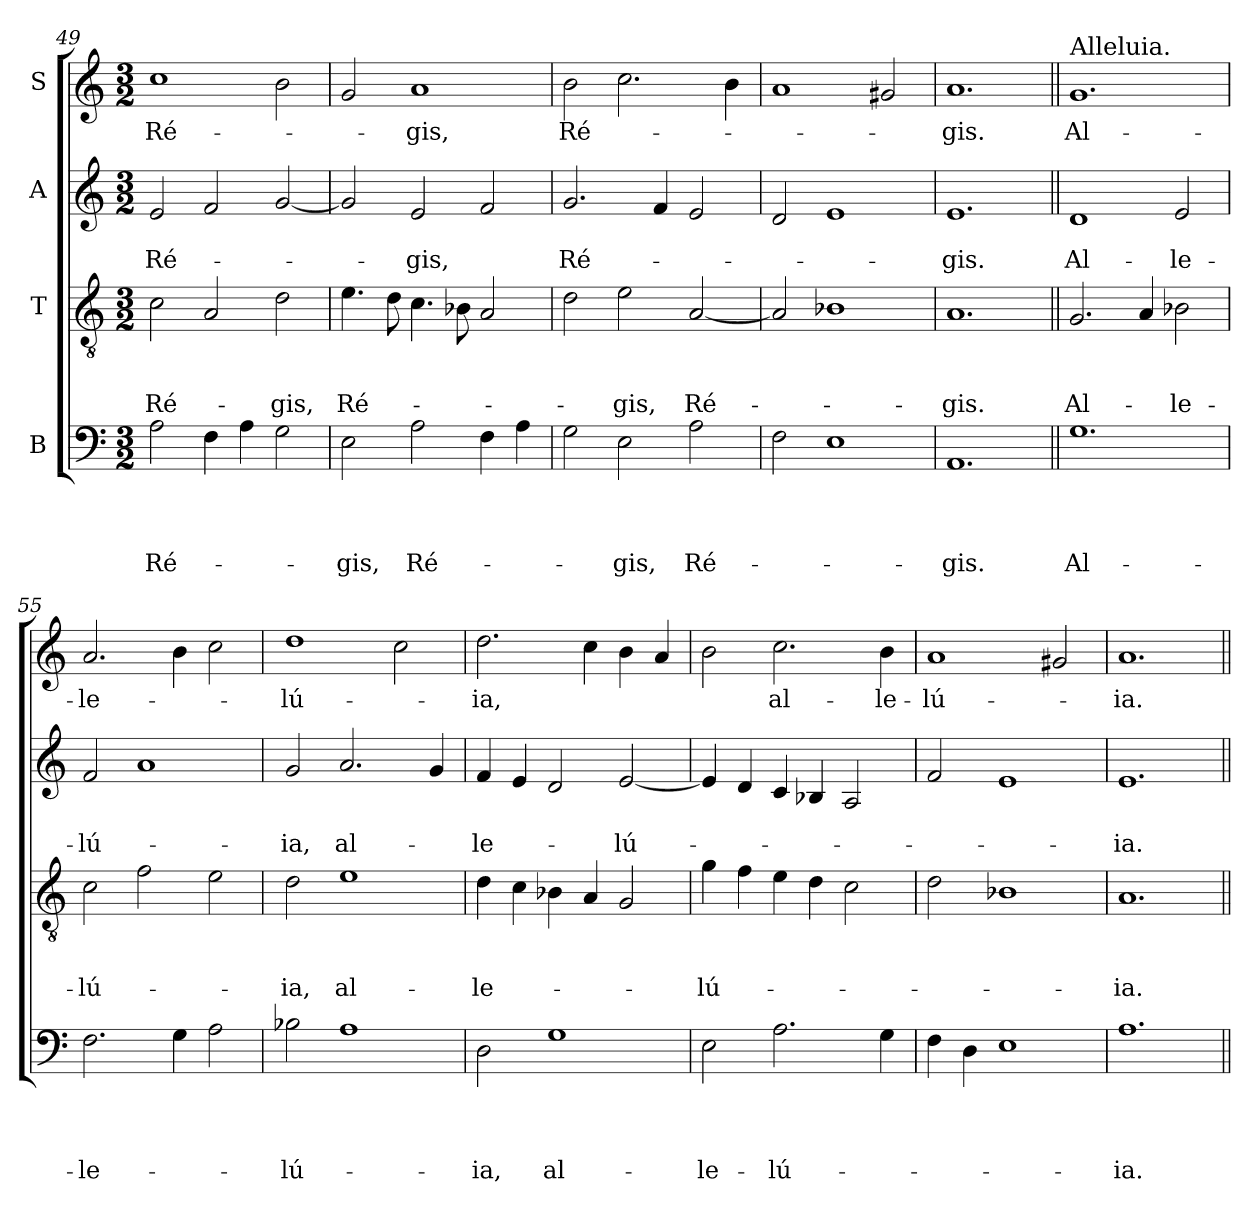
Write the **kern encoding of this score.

**kern	**text	**text	**text	**text	**kern	**text	**text	**text	**kern	**text	**text	**kern	**text
*part4	*part4	*part4	*part4	*part4	*part3	*part3	*part3	*part3	*part2	*part2	*part2	*part1	*part1
*staff4	*staff4	*staff4	*staff4	*staff4	*staff3	*staff3	*staff3	*staff3	*staff2	*staff2	*staff2	*staff1	*staff1
*I"B	*	*	*	*	*I"T	*	*	*	*I"A	*	*	*I"S	*
*clefF4	*	*	*	*	*clefGv2	*	*	*	*clefG2	*	*	*clefG2	*
*k[]	*	*	*	*	*k[]	*	*	*	*k[]	*	*	*k[]	*
*C:	*	*	*	*	*C:	*	*	*	*C:	*	*	*C:	*
*M3/2	*	*	*	*	*M3/2	*	*	*	*M3/2	*	*	*M3/2	*
*Xtuplet	*	*	*	*	*	*	*	*	*	*	*	*	*
=49	=49	=49	=49	=49	=49	=49	=49	=49	=49	=49	=49	=49	=49
!	!	!	!	!LO:LY:b	!	!	!	!	!	!	!	!	!
*	*	*	*	*	*Xtuplet	*	*	*	*	*	*	*	*
!	!	!	!	!	!	!	!	!LO:LY:b	!	!	!	!	!
*	*	*	*	*	*	*	*	*	*Xtuplet	*	*	*	*
!	!	!	!	!	!	!	!	!	!	!	!LO:LY:b	!	!
*	*	*	*	*	*	*	*	*	*	*	*	*Xtuplet	*
!	!	!	!	!	!	!	!	!	!	!	!	!	!LO:LY:b
3A\	.	.	.	Ré-	3c\	.	.	Ré-	3e/	.	Ré-	3%2cc	Ré-
6F\	.	.	.	.	3A/	.	.	.	3f/	.	.	.	.
6A\	.	.	.	.	.	.	.	.	.	.	.	.	.
!	!	!	!	!	!	!	!	!LO:LY:b	!	!	!	!	!
3G\	.	.	.	.	3d\	.	.	-gis,	[3g/	.	.	3b\	.
=50	=50	=50	=50	=50	=50	=50	=50	=50	=50	=50	=50	=50	=50
!	!	!	!	!LO:LY:b	!	!	!	!LO:LY:b	!	!	!	!	!
3E\	.	.	.	-gis,	6.e\	.	.	Ré-	3g/]	.	.	3g/	.
.	.	.	.	.	12d\	.	.	.	.	.	.	.	.
!	!	!	!	!LO:LY:b	!	!	!	!	!	!	!LO:LY:b	!	!LO:LY:b
3A\	.	.	.	Ré-	6.c\	.	.	.	3e/	.	-gis,	3%2a	-gis,
.	.	.	.	.	12B-\	.	.	.	.	.	.	.	.
6F\	.	.	.	.	3A/	.	.	.	3f/	.	.	.	.
6A\	.	.	.	.	.	.	.	.	.	.	.	.	.
=51	=51	=51	=51	=51	=51	=51	=51	=51	=51	=51	=51	=51	=51
!	!	!	!	!	!	!	!	!	!	!	!LO:LY:b	!	!LO:LY:b
3G\	.	.	.	.	3d\	.	.	.	3.g/	.	Ré-	3b\	Ré-
!	!	!	!	!LO:LY:b	!	!	!	!LO:LY:b	!	!	!	!	!
3E\	.	.	.	-gis,	3e\	.	.	-gis,	.	.	.	3.cc\	.
.	.	.	.	.	.	.	.	.	6f/	.	.	.	.
!	!	!	!	!LO:LY:b	!	!	!	!LO:LY:b	!	!	!	!	!
3A\	.	.	.	Ré-	[3A/	.	.	Ré-	3e/	.	.	.	.
.	.	.	.	.	.	.	.	.	.	.	.	6b\	.
=52	=52	=52	=52	=52	=52	=52	=52	=52	=52	=52	=52	=52	=52
3F\	.	.	.	.	3A/]	.	.	.	3d/	.	.	3%2a	.
3%2E	.	.	.	.	3%2B-	.	.	.	3%2e	.	.	.	.
.	.	.	.	.	.	.	.	.	.	.	.	3g#i/	.
=53	=53	=53	=53	=53	=53	=53	=53	=53	=53	=53	=53	=53	=53
!	!	!	!	!LO:LY:b	!	!	!	!LO:LY:b	!	!	!LO:LY:b	!	!LO:LY:b
3%2.AA	.	.	.	-gis.	3%2.A	.	.	-gis.	3%2.e	.	-gis.	3%2.a	-gis.
!!LO:LB:g=z
=54||	=54||	=54||	=54||	=54||	=54||	=54||	=54||	=54||	=54||	=54||	=54||	=54||	=54||
!	!	!	!	!	!	!	!	!	!	!	!	!LO:TX:a:t=Alleluia.	!
!	!	!	!	!LO:LY:b	!	!	!	!LO:LY:b	!	!	!LO:LY:b	!	!LO:LY:b
3%2.G	.	.	.	Al-	3.G/	.	.	Al-	3%2d	.	Al-	3%2.g	Al-
.	.	.	.	.	6A/	.	.	.	.	.	.	.	.
!	!	!	!	!	!	!	!	!LO:LY:b	!	!	!LO:LY:b	!	!
.	.	.	.	.	3B-\	.	.	-le-	3e/	.	-le-	.	.
=55	=55	=55	=55	=55	=55	=55	=55	=55	=55	=55	=55	=55	=55
!	!	!	!	!LO:LY:b	!	!	!	!LO:LY:b	!	!	!LO:LY:b	!	!LO:LY:b
3.F\	.	.	.	-le-	3c\	.	.	-lú-	3f/	.	-lú-	3.a/	-le-
.	.	.	.	.	3f\	.	.	.	3%2a	.	.	.	.
6G\	.	.	.	.	.	.	.	.	.	.	.	6b\	.
3A\	.	.	.	.	3e\	.	.	.	.	.	.	3cc\	.
=56	=56	=56	=56	=56	=56	=56	=56	=56	=56	=56	=56	=56	=56
!	!	!	!	!LO:LY:b	!	!	!	!LO:LY:b	!	!	!LO:LY:b	!	!LO:LY:b
3B-i\	.	.	.	-lú-	3d\	.	.	-ia,	3g/	.	-ia,	3%2dd	-lú-
!	!	!	!	!	!	!	!	!LO:LY:b	!	!	!LO:LY:b	!	!
3%2A	.	.	.	.	3%2e	.	.	al-	3.a/	.	al-	.	.
.	.	.	.	.	.	.	.	.	.	.	.	3cc\	.
.	.	.	.	.	.	.	.	.	6g/	.	.	.	.
=57	=57	=57	=57	=57	=57	=57	=57	=57	=57	=57	=57	=57	=57
!	!	!	!	!LO:LY:b	!	!	!	!LO:LY:b	!	!	!LO:LY:b	!	!LO:LY:b
3D\	.	.	.	-ia,	6d\	.	.	-le-	6f/	.	-le-	3.dd\	-ia,
.	.	.	.	.	6c\	.	.	.	6e/	.	.	.	.
!	!	!	!	!LO:LY:b	!	!	!	!	!	!	!	!	!
3%2G	.	.	.	al-	6B-\	.	.	.	3d/	.	.	.	.
.	.	.	.	.	6A/	.	.	.	.	.	.	6cc\	.
!	!	!	!	!	!	!	!	!	!	!	!LO:LY:b	!	!
.	.	.	.	.	3G/	.	.	.	[3e/	.	-lú-	6b\	.
.	.	.	.	.	.	.	.	.	.	.	.	6a/	.
=58	=58	=58	=58	=58	=58	=58	=58	=58	=58	=58	=58	=58	=58
!	!	!	!	!LO:LY:b	!	!	!	!LO:LY:b	!	!	!	!	!
3E\	.	.	.	-le-	6g\	.	.	-lú-	6e/]	.	.	3b\	.
.	.	.	.	.	6f\	.	.	.	6d/	.	.	.	.
!	!	!	!	!LO:LY:b	!	!	!	!	!	!	!	!	!LO:LY:b
3.A\	.	.	.	-lú-	6e\	.	.	.	6c/	.	.	3.cc\	al-
.	.	.	.	.	6d\	.	.	.	6B-/	.	.	.	.
.	.	.	.	.	3c\	.	.	.	3A/	.	.	.	.
!	!	!	!	!	!	!	!	!	!	!	!	!	!LO:LY:b
6G\	.	.	.	.	.	.	.	.	.	.	.	6b\	-le-
=59	=59	=59	=59	=59	=59	=59	=59	=59	=59	=59	=59	=59	=59
!	!	!	!	!	!	!	!	!	!	!	!	!	!LO:LY:b
6F\	.	.	.	.	3d\	.	.	.	3f/	.	.	3%2a	-lú-
6D\	.	.	.	.	.	.	.	.	.	.	.	.	.
3%2E	.	.	.	.	3%2B-	.	.	.	3%2e	.	.	.	.
.	.	.	.	.	.	.	.	.	.	.	.	3g#i/	.
!!LO:PB:g=z
=60	=60	=60	=60	=60	=60	=60	=60	=60	=60	=60	=60	=60	=60
!	!	!	!	!LO:LY:b	!	!	!	!LO:LY:b	!	!	!LO:LY:b	!	!LO:LY:b
3%2.A	.	.	.	-ia.	3%2.A	.	.	-ia.	3%2.e	.	-ia.	3%2.a	-ia.
=||	=||	=||	=||	=||	=||	=||	=||	=||	=||	=||	=||	=||	=||
*-	*-	*-	*-	*-	*-	*-	*-	*-	*-	*-	*-	*-	*-
